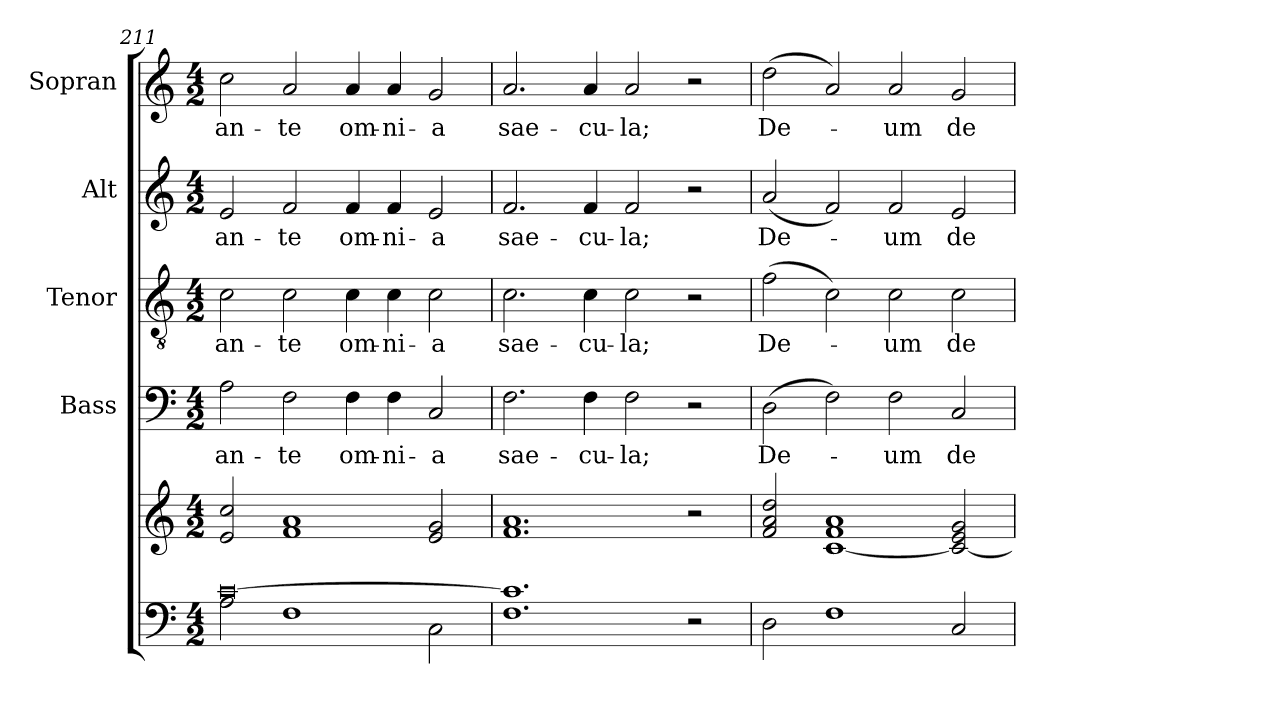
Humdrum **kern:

**kern	**kern	**kern	**text	**kern	**text	**kern	**text	**kern	**text
*part5	*part5	*part4	*part4	*part3	*part3	*part2	*part2	*part1	*part1
*staff6	*staff5	*staff4	*staff4	*staff3	*staff3	*staff2	*staff2	*staff1	*staff1
*	*	*I"Bass	*	*I"Tenor	*	*I"Alt	*	*I"Sopran	*
*	*	*I'B.	*	*I'T.	*	*I'A.	*	*I'S.	*
*clefF4	*clefG2	*clefF4	*	*clefGv2	*	*clefG2	*	*clefG2	*
*k[]	*k[]	*k[]	*	*k[]	*	*k[]	*	*k[]	*
*C:	*C:	*C:	*	*C:	*	*C:	*	*C:	*
*M4/2	*M4/2	*M4/2	*	*M4/2	*	*M4/2	*	*M4/2	*
=211	=211	=211	=211	=211	=211	=211	=211	=211	=211
*^	*	*	*	*	*	*	*	*	*
!	!	!	!	!LO:LY:b	!	!LO:LY:b	!	!LO:LY:b	!	!LO:LY:b
[>0c	2A\	2e/ 2cc/	2A\	an-	2c\	an-	2e/	an-	2cc\	an-
!	!	!	!	!LO:LY:b	!	!LO:LY:b	!	!LO:LY:b	!	!LO:LY:b
.	1F	1f 1a	2F\	-te	2c\	-te	2f/	-te	2a/	-te
!	!	!	!	!LO:LY:b	!	!LO:LY:b	!	!LO:LY:b	!	!LO:LY:b
.	.	.	4F\	om-	4c\	om-	4f/	om-	4a/	om-
!	!	!	!	!LO:LY:b	!	!LO:LY:b	!	!LO:LY:b	!	!LO:LY:b
.	.	.	4F\	-ni-	4c\	-ni-	4f/	-ni-	4a/	-ni-
!	!	!	!	!LO:LY:b	!	!LO:LY:b	!	!LO:LY:b	!	!LO:LY:b
.	2C\	2e/ 2g/	2C/	-a	2c\	-a	2e/	-a	2g/	-a
=212	=212	=212	=212	=212	=212	=212	=212	=212	=212	=212
!	!	!	!	!LO:LY:b	!	!LO:LY:b	!	!LO:LY:b	!	!LO:LY:b
*v	*v	*	*	*	*	*	*	*	*	*
1.F 1.c]	1.f 1.a	2.F\	sae-	2.c\	sae-	2.f/	sae-	2.a/	sae-
!	!	!	!LO:LY:b	!	!LO:LY:b	!	!LO:LY:b	!	!LO:LY:b
.	.	4F\	-cu-	4c\	-cu-	4f/	-cu-	4a/	-cu-
!	!	!	!LO:LY:b	!	!LO:LY:b	!	!LO:LY:b	!	!LO:LY:b
.	.	2F\	-la;	2c\	-la;	2f/	-la;	2a/	-la;
2r	2r	2r	.	2r	.	2r	.	2r	.
=213	=213	=213	=213	=213	=213	=213	=213	=213	=213
!	!	!	!LO:LY:b	!	!LO:LY:b	!	!LO:LY:b	!	!LO:LY:b
2D\	2f/ 2a/ 2dd/	(>2D\	De-	(>2f\	De-	(<2a/	De-	(>2dd\	De-
1F	[1c 1f 1a	2F\)	.	2c\)	.	2f/)	.	2a/)	.
!	!	!	!LO:LY:b	!	!LO:LY:b	!	!LO:LY:b	!	!LO:LY:b
.	.	2F\	-um	2c\	-um	2f/	-um	2a/	-um
!	!	!	!LO:LY:b	!	!LO:LY:b	!	!LO:LY:b	!	!LO:LY:b
2C/	2c/_ 2e/ 2g/	2C/	de	2c\	de	2e/	de	2g/	de
=	=	=	=	=	=	=	=	=	=
*-	*-	*-	*-	*-	*-	*-	*-	*-	*-
